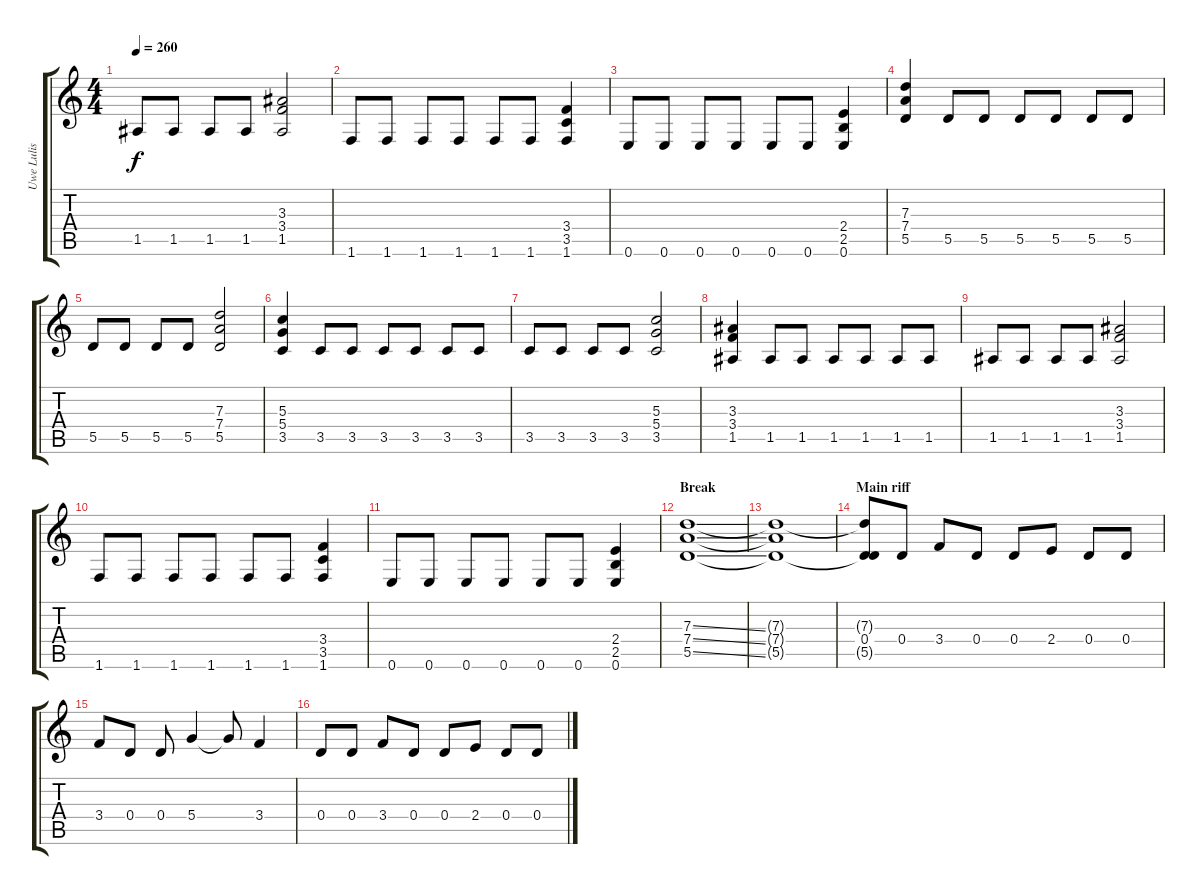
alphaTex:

\track ("Uwe Lulis" "Uwe Lulis") {instrument distortionguitar}
\staff {score tabs}
\tuning (E4 B3 G3 D3 A2 E2) {hide}
\ts (4 4)
\tempo 260
\clef g2
\ks c
1.5.8{dy f} 1.5.8 1.5.8 1.5.8 (3.3 3.4 1.5).2 |
1.6.8 1.6.8 1.6.8 1.6.8 1.6.8 1.6.8 (3.4 3.5 1.6).4 |
0.6.8 0.6.8 0.6.8 0.6.8 0.6.8 0.6.8 (2.4 2.5 0.6).4 |
(7.3 7.4 5.5).4 5.5.8 5.5.8 5.5.8 5.5.8 5.5.8 5.5.8 |
5.5.8 5.5.8 5.5.8 5.5.8 (7.3 7.4 5.5).2 |
(5.3 5.4 3.5).4 3.5.8 3.5.8 3.5.8 3.5.8 3.5.8 3.5.8 |
3.5.8 3.5.8 3.5.8 3.5.8 (5.3 5.4 3.5).2 |
(3.3 3.4 1.5).4 1.5.8 1.5.8 1.5.8 1.5.8 1.5.8 1.5.8 |
1.5.8 1.5.8 1.5.8 1.5.8 (3.3 3.4 1.5).2 |
1.6.8 1.6.8 1.6.8 1.6.8 1.6.8 1.6.8 (3.4 3.5 1.6).4 |
0.6.8 0.6.8 0.6.8 0.6.8 0.6.8 0.6.8 (2.4 2.5 0.6).4 |
\section ("" "Break")
(7.3{ss} 7.4{ss} 5.5{ss}).1 |
(7.3{t} 7.4{t} 5.5{t}).1 |
\section ("" "Main riff")
(7.3{t} 0.4 5.5{t}).8 0.4.8 3.4.8 0.4.8 0.4.8 2.4.8 0.4.8 0.4.8 |
3.4.8 0.4.8 0.4.8 5.4.4 5.4{t}.8 3.4.4 |
0.4.8 0.4.8 3.4.8 0.4.8 0.4.8 2.4.8 0.4.8 0.4.8
